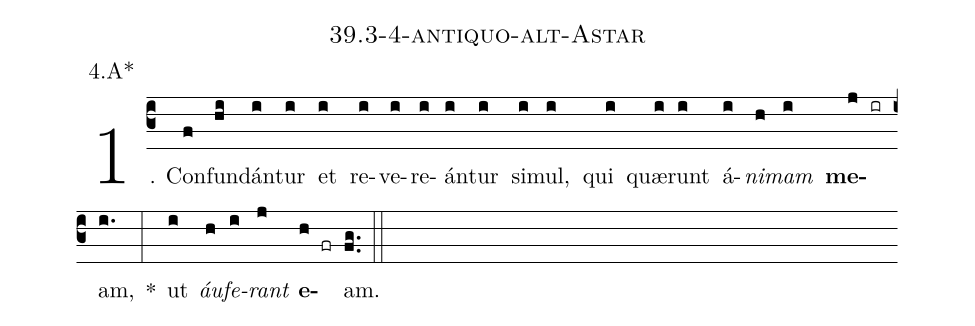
name: 39.3-4-antiquo-alt-Astar;
annotation: 4.A*;
%%
(c3)1. Con(f)fun(hi)dán(i)tur(i) et(i) re(i)ve(i)re(i)án(i)tur(i) si(i)mul,(i) qui(i) quæ(i)runt(i) á(i)<i>ni</i>(h)<i>mam</i>(i) <b>me</b>(j ir)am,(i.) *(:) ut(i) <i>áu</i>(h)<i>fe</i>(i)<i>rant</i>(j) <b>e</b>(h fr)am.(fg..) (::)


%E(i) u(h) o(i) u(j) a(h) e.(fg..) (::)
